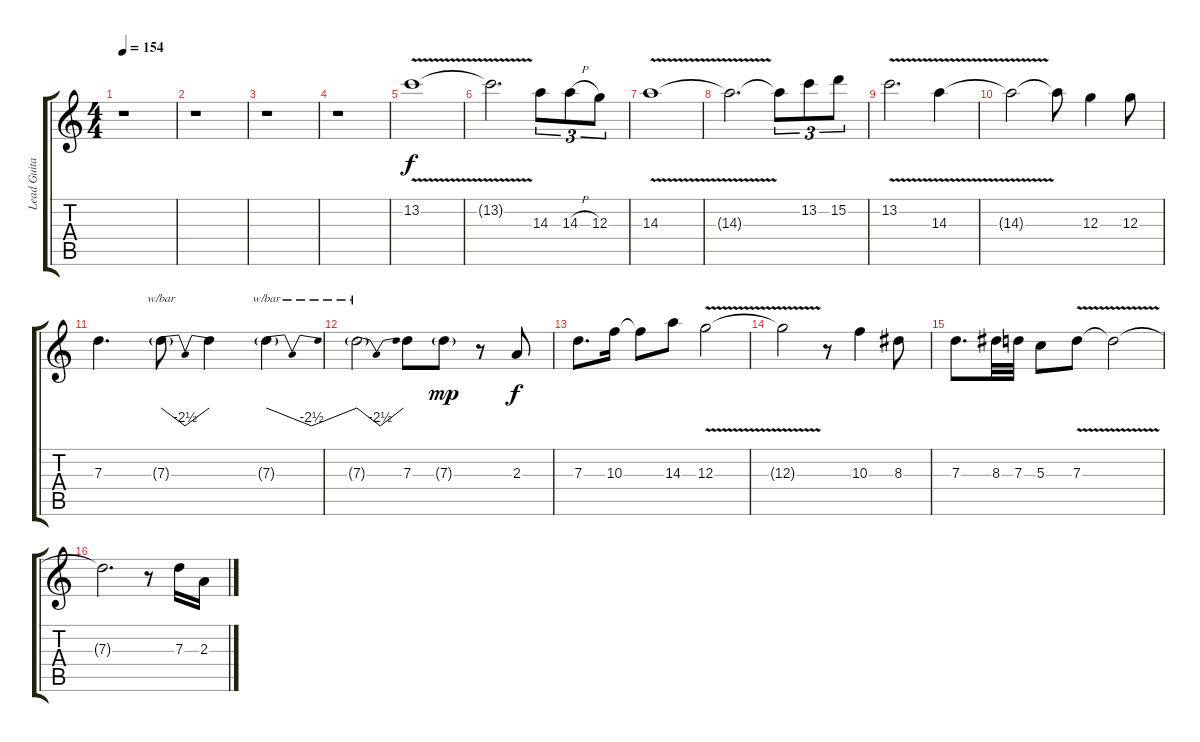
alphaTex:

\track ("Lead Guitar" "Lead Guita") {instrument distortionguitar}
\staff {score tabs}
\tuning (E4 B3 G3 D3 A2 E2) {hide}
\ts (4 4)
\tempo 154
\clef g2
\ks c
r.1{dy f} |
r.1 |
r.1 |
r.1 |
13.2{v}.1{instrument lead2sawtooth} |
13.2{t}.2{d} 14.3.8{tu (3 2)} 14.3{h}.8{tu (3 2)} 12.3.8{tu (3 2)} |
14.3{v}.1 |
14.3{t}.2{d} 14.3{t}.8{tu (3 2)} 13.2.8{tu (3 2)} 15.2.8{tu (3 2)} |
13.2{v}.2{d} 14.3{v}.4 |
14.3{t}.2 14.3{t}.8 12.3.4 12.3.8 |
7.3.4{d} 7.3{g}.8{tbe (dip default 0 0 30 -10 60 0)} 7.3{t}.4 7.3{g}.4{tbe (dip default 0 0 30 -10 60 0)} |
7.3{g}.2{tbe (dip default 0 0 30 -10 60 0)} 7.3.8 7.3{g}.8{dy mp} r.8 2.3.8{dy f} |
7.3.8{d} 10.3.16 10.3{t}.8 14.3.8 12.3{v}.2 |
12.3{t}.2 r.8 10.3.4 8.3.8 |
7.3.8{d} 8.3.32 7.3.32 5.3.8 7.3{v}.8 7.3{t}.2 |
7.3{t}.2{d} r.8 7.3.16 2.3.16
